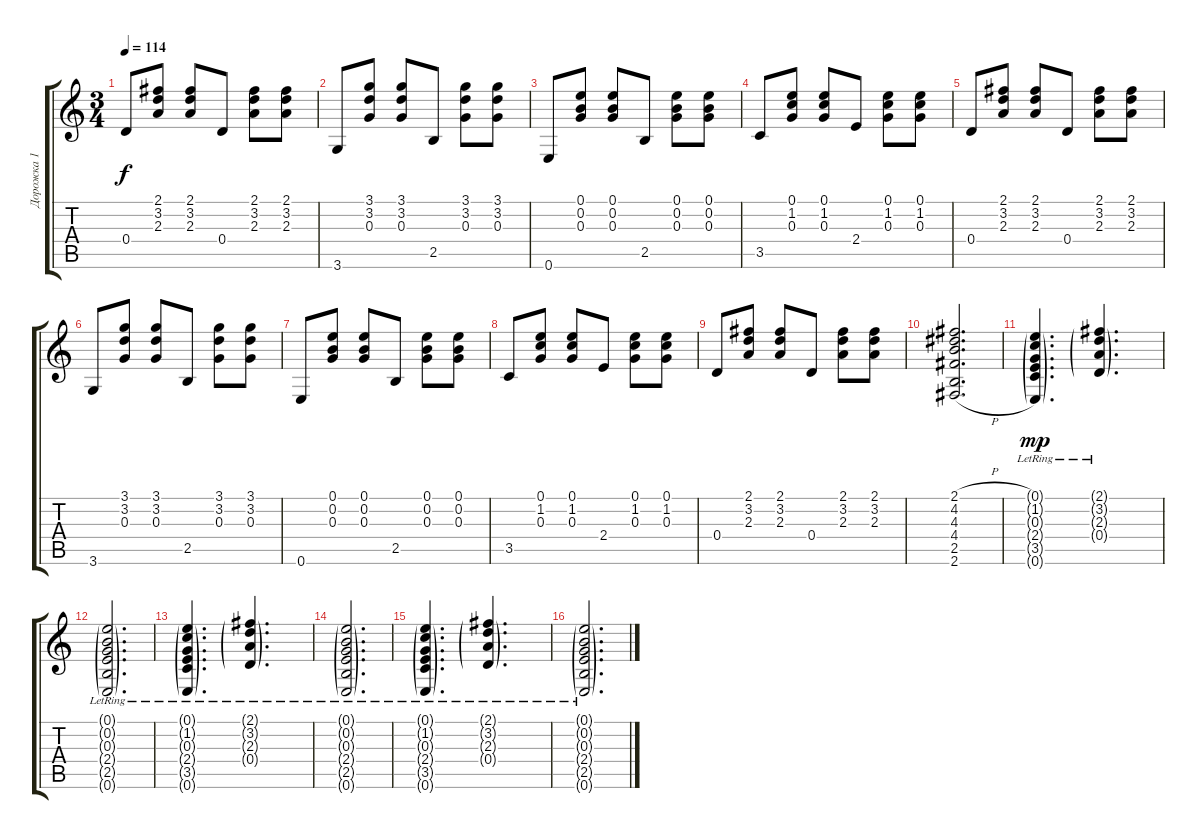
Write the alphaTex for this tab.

\track ("Дорожка 1" "Дорожка 1") {instrument acousticguitarsteel}
\staff {score tabs}
\tuning (E4 B3 G3 D3 A2 E2) {hide}
\ts (3 4)
\tempo 114
\clef g2
\ks c
0.4.8{dy f} (2.1 3.2 2.3).8 (2.1 3.2 2.3).8 0.4.8 (2.1 3.2 2.3).8 (2.1 3.2 2.3).8 |
3.6.8 (3.1 3.2 0.3).8 (3.1 3.2 0.3).8 2.5.8 (3.1 3.2 0.3).8 (3.1 3.2 0.3).8 |
0.6.8 (0.1 0.2 0.3).8 (0.1 0.2 0.3).8 2.5.8 (0.1 0.2 0.3).8 (0.1 0.2 0.3).8 |
3.5.8 (0.1 1.2 0.3).8 (0.1 1.2 0.3).8 2.4.8 (0.1 1.2 0.3).8 (0.1 1.2 0.3).8 |
0.4.8 (2.1 3.2 2.3).8 (2.1 3.2 2.3).8 0.4.8 (2.1 3.2 2.3).8 (2.1 3.2 2.3).8 |
3.6.8 (3.1 3.2 0.3).8 (3.1 3.2 0.3).8 2.5.8 (3.1 3.2 0.3).8 (3.1 3.2 0.3).8 |
0.6.8 (0.1 0.2 0.3).8 (0.1 0.2 0.3).8 2.5.8 (0.1 0.2 0.3).8 (0.1 0.2 0.3).8 |
3.5.8 (0.1 1.2 0.3).8 (0.1 1.2 0.3).8 2.4.8 (0.1 1.2 0.3).8 (0.1 1.2 0.3).8 |
0.4.8 (2.1 3.2 2.3).8 (2.1 3.2 2.3).8 0.4.8 (2.1 3.2 2.3).8 (2.1 3.2 2.3).8 |
(2.1{h} 4.2{h} 4.3{h} 4.4 2.5 2.6{h}).2{d} |
(0.1{g lr} 1.2{g lr} 0.3{g lr} 2.4{g lr} 3.5{g lr} 0.6{g lr}).4{d dy mp volume 8} (2.1{g lr} 3.2{g lr} 2.3{g lr} 0.4{g lr}).4{d} |
(0.1{g lr} 0.2{g lr} 0.3{g lr} 2.4{g lr} 2.5{g lr} 0.6{g lr}).2{d} |
(0.1{g lr} 1.2{g lr} 0.3{g lr} 2.4{g lr} 3.5{g lr} 0.6{g lr}).4{d} (2.1{g lr} 3.2{g lr} 2.3{g lr} 0.4{g lr}).4{d} |
(0.1{g lr} 0.2{g lr} 0.3{g lr} 2.4{g lr} 2.5{g lr} 0.6{g lr}).2{d} |
(0.1{g lr} 1.2{g lr} 0.3{g lr} 2.4{g lr} 3.5{g lr} 0.6{g lr}).4{d} (2.1{g lr} 3.2{g lr} 2.3{g lr} 0.4{g lr}).4{d} |
(0.1{g lr} 0.2{g lr} 0.3{g lr} 2.4{g lr} 2.5{g lr} 0.6{g lr}).2{d}
